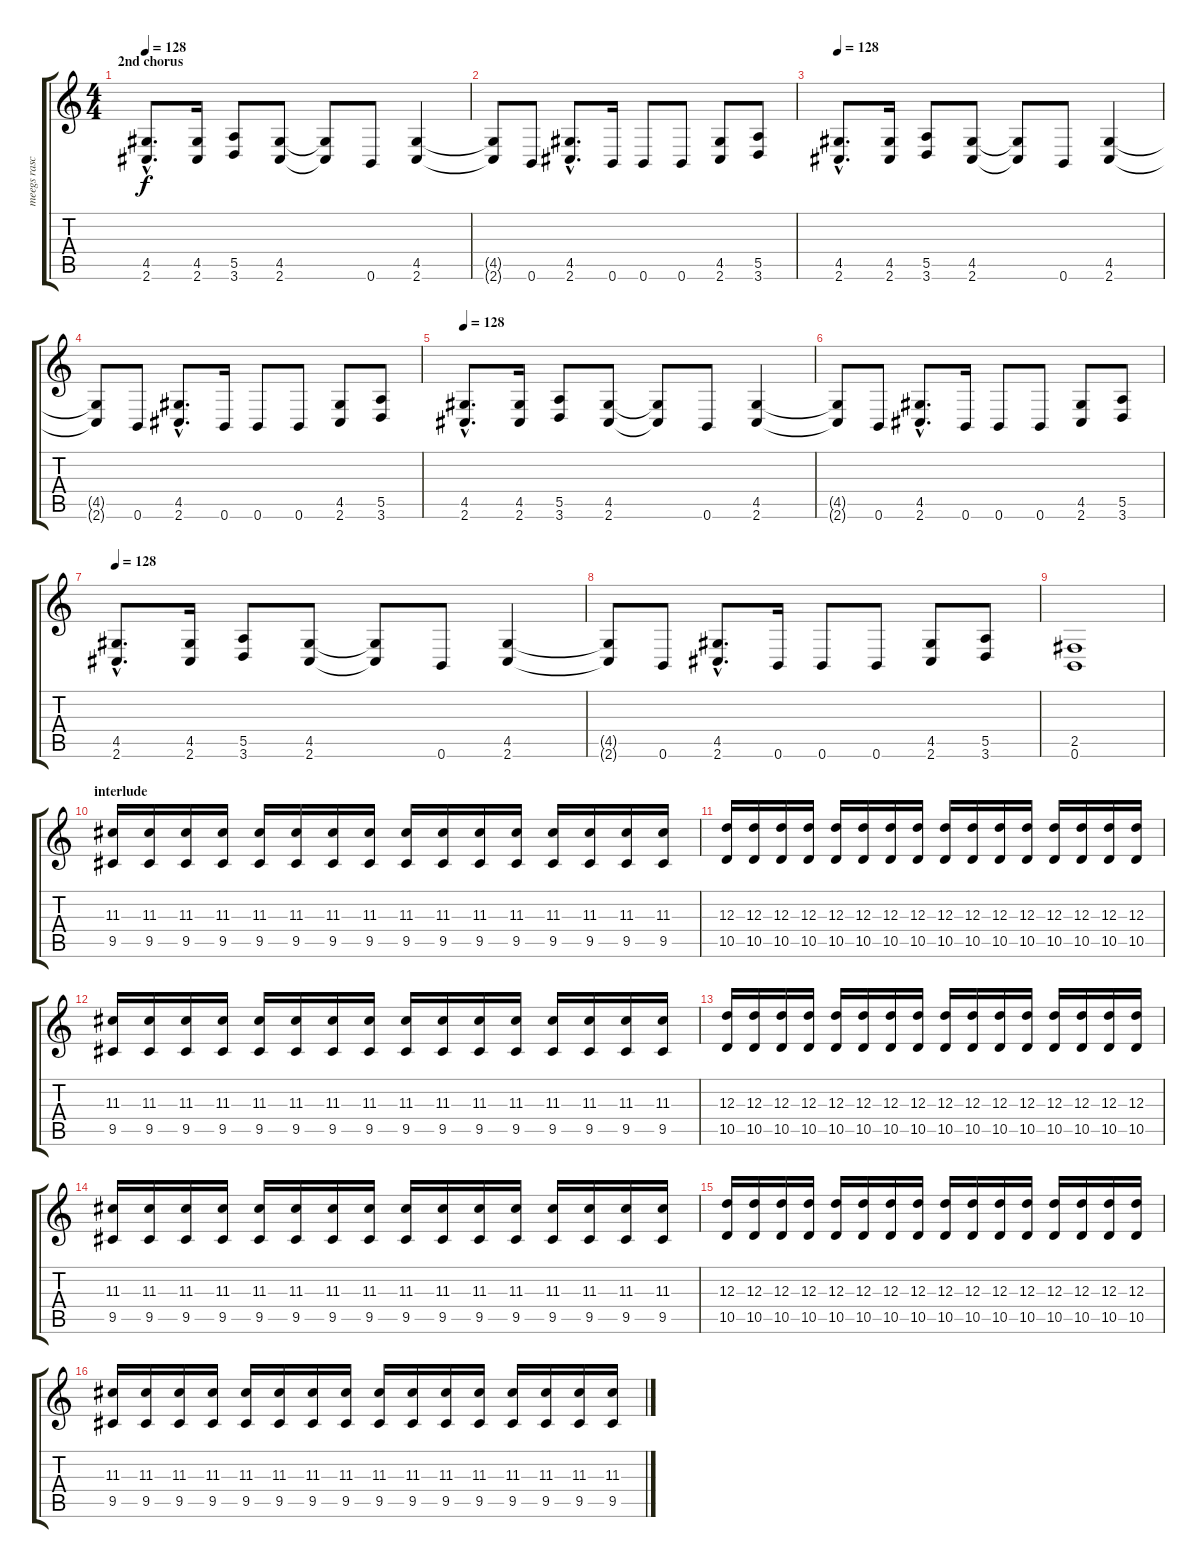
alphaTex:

\track ("meegs rascon " "meegs rasc") {instrument distortionguitar}
\staff {score tabs}
\tuning (B3 G3 D3 A2 E2 B1) {hide}
\ts (4 4)
\section ("" "2nd chorus")
\tempo 129
\tempo 128
\clef g2
\ks c
(4.5{hac} 2.6{hac}).8{d dy f} (4.5 2.6).16 (5.5 3.6).8 (4.5 2.6).8 (4.5{t} 2.6{t}).8 0.6.8 (4.5 2.6).4 |
(4.5{t} 2.6{t}).8 0.6.8 (4.5{hac} 2.6{hac}).8{d} 0.6.16 0.6.8 0.6.8 (4.5 2.6).8 (5.5 3.6).8 |
\tempo 128
(4.5{hac} 2.6{hac}).8{d} (4.5 2.6).16 (5.5 3.6).8 (4.5 2.6).8 (4.5{t} 2.6{t}).8 0.6.8 (4.5 2.6).4 |
(4.5{t} 2.6{t}).8 0.6.8 (4.5{hac} 2.6{hac}).8{d} 0.6.16 0.6.8 0.6.8 (4.5 2.6).8 (5.5 3.6).8 |
\tempo 128
(4.5{hac} 2.6{hac}).8{d} (4.5 2.6).16 (5.5 3.6).8 (4.5 2.6).8 (4.5{t} 2.6{t}).8 0.6.8 (4.5 2.6).4 |
(4.5{t} 2.6{t}).8 0.6.8 (4.5{hac} 2.6{hac}).8{d} 0.6.16 0.6.8 0.6.8 (4.5 2.6).8 (5.5 3.6).8 |
\tempo 128
(4.5{hac} 2.6{hac}).8{d} (4.5 2.6).16 (5.5 3.6).8 (4.5 2.6).8 (4.5{t} 2.6{t}).8 0.6.8 (4.5 2.6).4 |
(4.5{t} 2.6{t}).8 0.6.8 (4.5{hac} 2.6{hac}).8{d} 0.6.16 0.6.8 0.6.8 (4.5 2.6).8 (5.5 3.6).8 |
(2.5 0.6).1 |
\section ("" "interlude")
(11.3 9.5).16 (11.3 9.5).16 (11.3 9.5).16 (11.3 9.5).16 (11.3 9.5).16 (11.3 9.5).16 (11.3 9.5).16 (11.3 9.5).16 (11.3 9.5).16 (11.3 9.5).16 (11.3 9.5).16 (11.3 9.5).16 (11.3 9.5).16 (11.3 9.5).16 (11.3 9.5).16 (11.3 9.5).16 |
(12.3 10.5).16 (12.3 10.5).16 (12.3 10.5).16 (12.3 10.5).16 (12.3 10.5).16 (12.3 10.5).16 (12.3 10.5).16 (12.3 10.5).16 (12.3 10.5).16 (12.3 10.5).16 (12.3 10.5).16 (12.3 10.5).16 (12.3 10.5).16 (12.3 10.5).16 (12.3 10.5).16 (12.3 10.5).16 |
(11.3 9.5).16 (11.3 9.5).16 (11.3 9.5).16 (11.3 9.5).16 (11.3 9.5).16 (11.3 9.5).16 (11.3 9.5).16 (11.3 9.5).16 (11.3 9.5).16 (11.3 9.5).16 (11.3 9.5).16 (11.3 9.5).16 (11.3 9.5).16 (11.3 9.5).16 (11.3 9.5).16 (11.3 9.5).16 |
(12.3 10.5).16 (12.3 10.5).16 (12.3 10.5).16 (12.3 10.5).16 (12.3 10.5).16 (12.3 10.5).16 (12.3 10.5).16 (12.3 10.5).16 (12.3 10.5).16 (12.3 10.5).16 (12.3 10.5).16 (12.3 10.5).16 (12.3 10.5).16 (12.3 10.5).16 (12.3 10.5).16 (12.3 10.5).16 |
(11.3 9.5).16 (11.3 9.5).16 (11.3 9.5).16 (11.3 9.5).16 (11.3 9.5).16 (11.3 9.5).16 (11.3 9.5).16 (11.3 9.5).16 (11.3 9.5).16 (11.3 9.5).16 (11.3 9.5).16 (11.3 9.5).16 (11.3 9.5).16 (11.3 9.5).16 (11.3 9.5).16 (11.3 9.5).16 |
(12.3 10.5).16 (12.3 10.5).16 (12.3 10.5).16 (12.3 10.5).16 (12.3 10.5).16 (12.3 10.5).16 (12.3 10.5).16 (12.3 10.5).16 (12.3 10.5).16 (12.3 10.5).16 (12.3 10.5).16 (12.3 10.5).16 (12.3 10.5).16 (12.3 10.5).16 (12.3 10.5).16 (12.3 10.5).16 |
(11.3 9.5).16 (11.3 9.5).16 (11.3 9.5).16 (11.3 9.5).16 (11.3 9.5).16 (11.3 9.5).16 (11.3 9.5).16 (11.3 9.5).16 (11.3 9.5).16 (11.3 9.5).16 (11.3 9.5).16 (11.3 9.5).16 (11.3 9.5).16 (11.3 9.5).16 (11.3 9.5).16 (11.3 9.5).16
